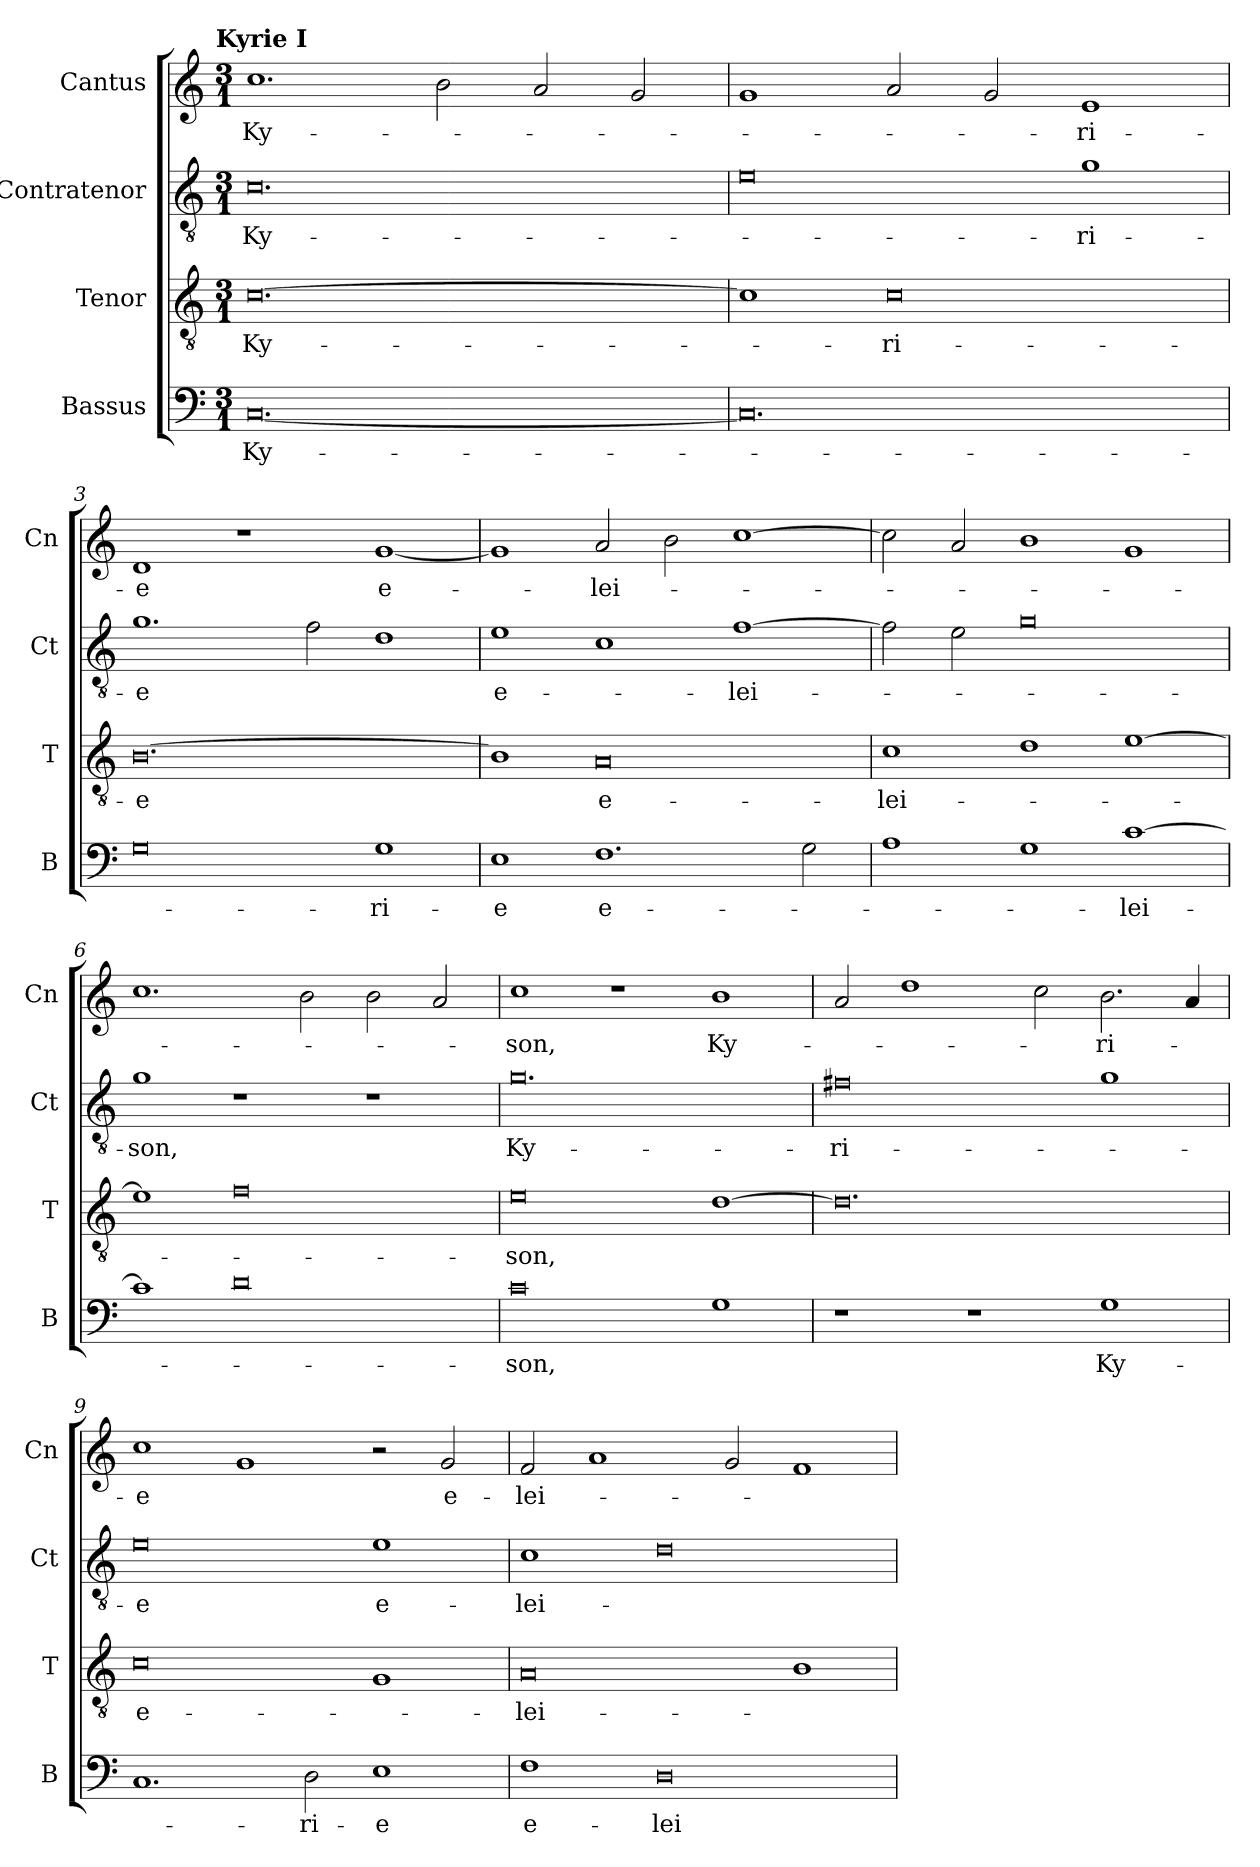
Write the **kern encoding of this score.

**kern	**text	**kern	**text	**kern	**text	**kern	**text
*part4	*part4	*part3	*part3	*part2	*part2	*part1	*part1
*staff4	*staff4	*staff3	*staff3	*staff2	*staff2	*staff1	*staff1
*I"Bassus	*	*I"Tenor	*	*I"Contratenor	*	*I"Cantus	*
*I'B	*	*I'T	*	*I'Ct	*	*I'Cn	*
*clefF4	*	*clefGv2	*	*clefGv2	*	*clefG2	*
*k[]	*	*k[]	*	*k[]	*	*k[]	*
!!LO:TX:omd:t=Kyrie I
*M3/1	*	*M3/1	*	*M3/1	*	*M3/1	*
*MM384	*	*MM384	*	*MM384	*	*MM384	*
=1	=1	=1	=1	=1	=1	=1	=1
[0.C	Ky-	[0.c	Ky-	0.c	Ky-	1.cc	Ky-
.	.	.	.	.	.	2b\	.
.	.	.	.	.	.	2a/	.
.	.	.	.	.	.	2g/	.
=2	=2	=2	=2	=2	=2	=2	=2
0.C]	.	1c]	.	0e	.	1g	.
.	.	0c	-ri-	.	.	2a/	.
.	.	.	.	.	.	2g/	.
.	.	.	.	1g	-ri-	1e	-ri-
=3	=3	=3	=3	=3	=3	=3	=3
0G	.	[0.B	-e	1.g	-e	1d	-e
.	.	.	.	.	.	1r	.
.	.	.	.	2f\	.	.	.
1G	-ri-	.	.	1d	.	[1g	e-
=4	=4	=4	=4	=4	=4	=4	=4
1E	-e	1B]	.	1e	e-	1g]	.
1.F	e-	0A	e-	1c	.	2a/	-lei-
.	.	.	.	.	.	2b\	.
.	.	.	.	[1f	-lei-	[1cc	.
2G\	.	.	.	.	.	.	.
=5	=5	=5	=5	=5	=5	=5	=5
1A	.	1c	-lei-	2f\]	.	2cc\]	.
.	.	.	.	2e\	.	2a/	.
1G	.	1d	.	0g	.	1b	.
[1c	-lei-	[1e	.	.	.	1g	.
=6	=6	=6	=6	=6	=6	=6	=6
1c]	.	1e]	.	1g	-son,	1.cc	.
0d	.	0f	.	1r	.	.	.
.	.	.	.	.	.	2b\	.
.	.	.	.	1r	.	2b\	.
.	.	.	.	.	.	2a/	.
=7	=7	=7	=7	=7	=7	=7	=7
0c	-son,	0e	-son,	0.g	Ky-	1cc	-son,
.	.	.	.	.	.	1r	.
1G	.	[1d	.	.	.	1b	Ky-
=8	=8	=8	=8	=8	=8	=8	=8
1r	.	0.d]	.	0f#X	-ri-	2a/	.
.	.	.	.	.	.	1dd	.
1r	.	.	.	.	.	.	.
.	.	.	.	.	.	2cc\	.
1G	Ky-	.	.	1g	.	2.b\	-ri-
.	.	.	.	.	.	4a/	.
=9	=9	=9	=9	=9	=9	=9	=9
1.C	.	0c	e-	0e	-e	1cc	-e
.	.	.	.	.	.	1g	.
2D\	-ri-	.	.	.	.	.	.
1E	-e	1G	.	1e	e-	2r	.
.	.	.	.	.	.	2g/	e-
=10	=10	=10	=10	=10	=10	=10	=10
1F	e-	0A	-lei-	1c	-lei-	2f/	-lei-
.	.	.	.	.	.	1a	.
0D	-lei-	.	.	0d	.	.	.
.	.	.	.	.	.	2g/	.
.	.	1B	.	.	.	1f	.
=	=	=	=	=	=	=	=
*-	*-	*-	*-	*-	*-	*-	*-
